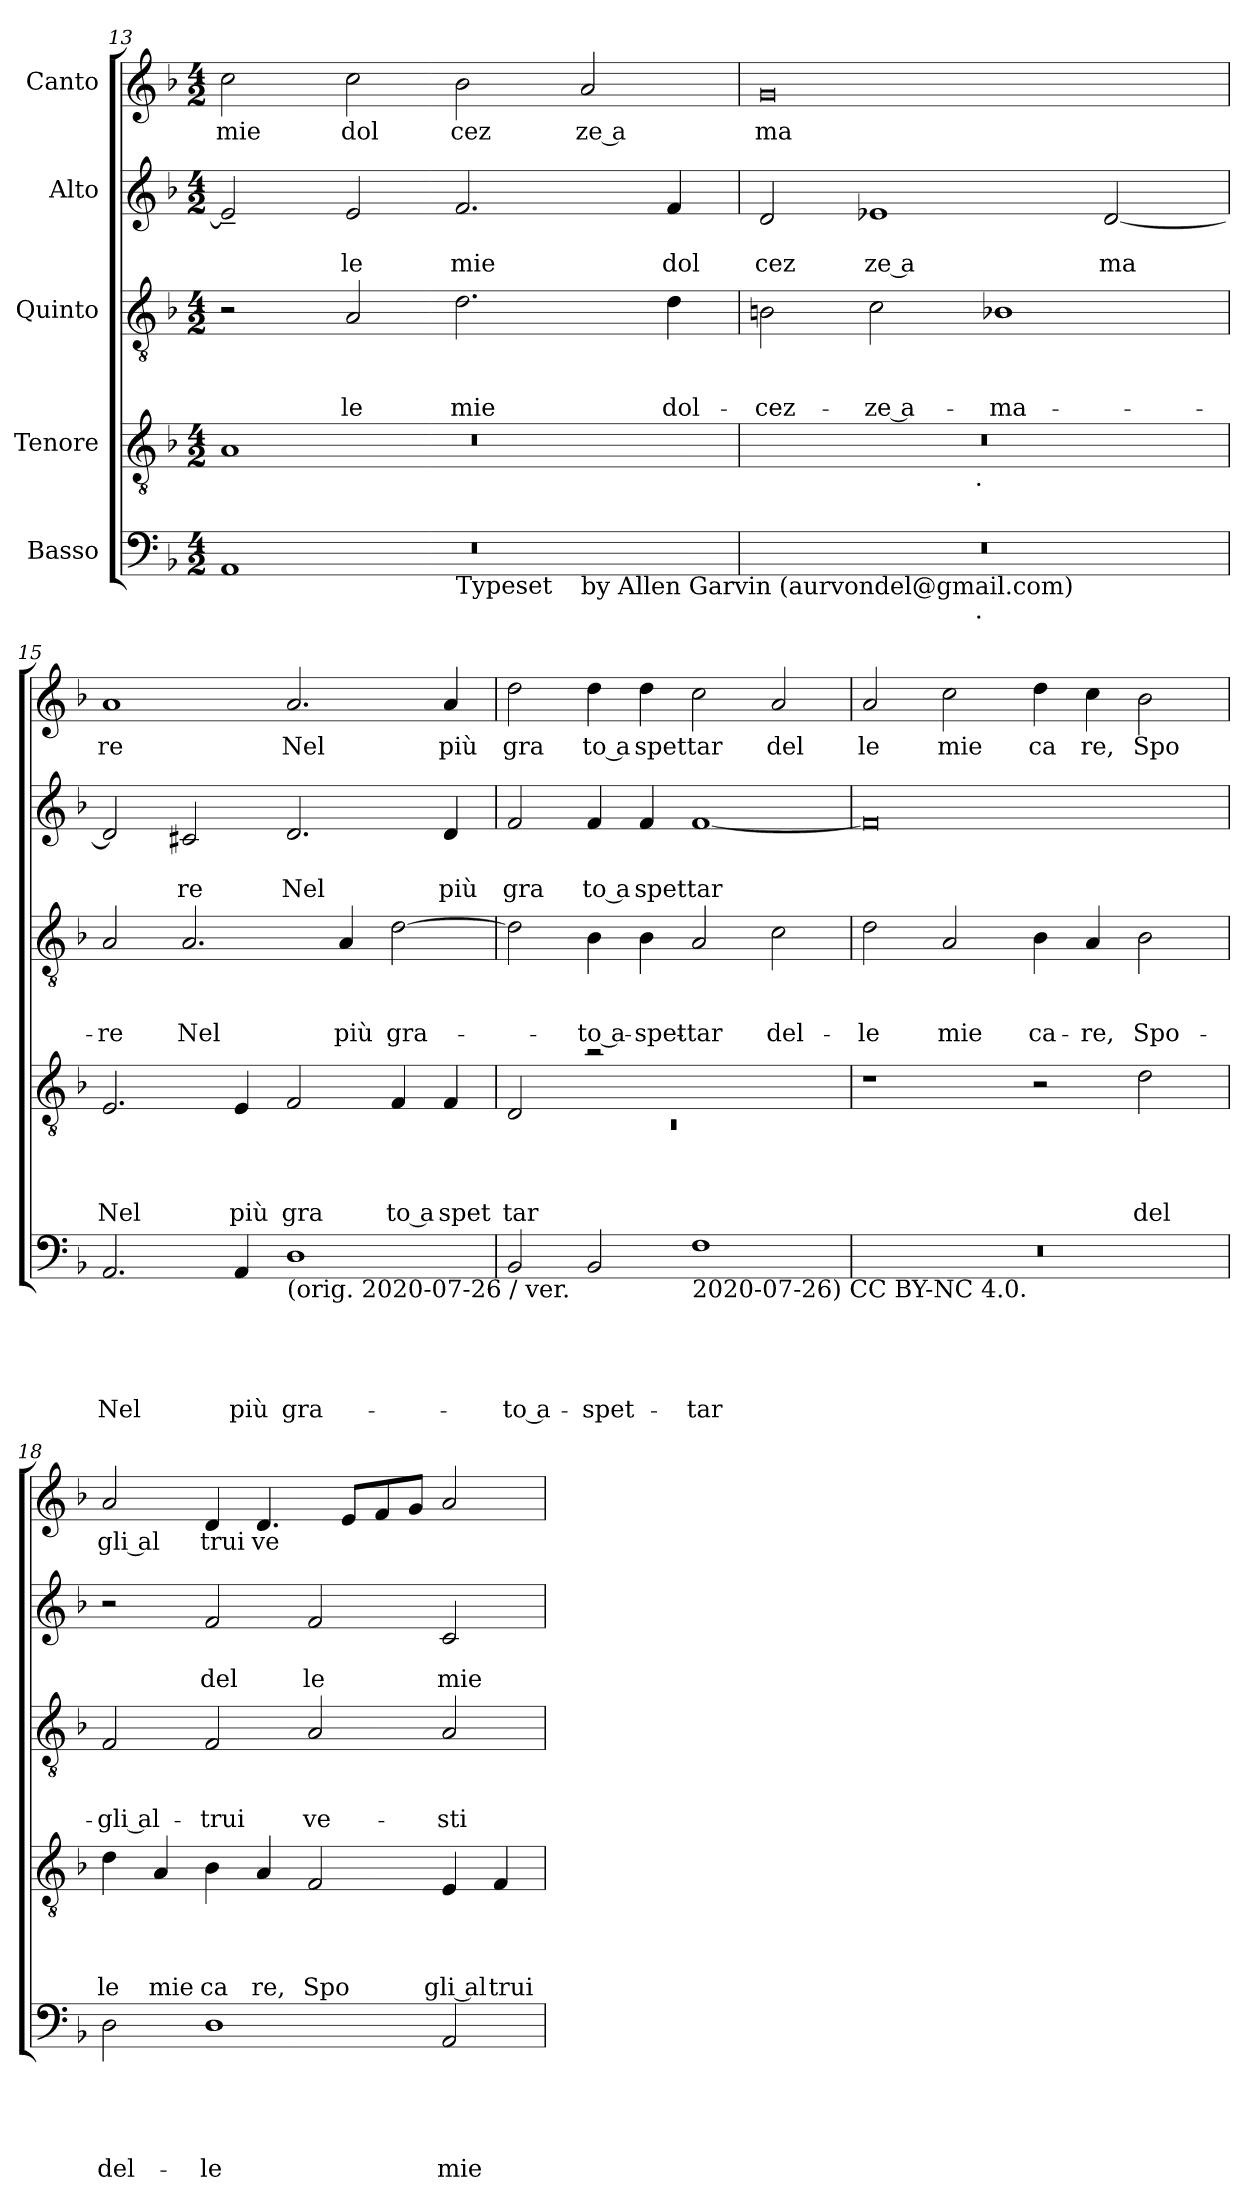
**kern	**text	**text	**text	**text	**text	**kern	**text	**text	**text	**text	**kern	**text	**text	**text	**kern	**text	**text	**kern	**text
*part5	*part5	*part5	*part5	*part5	*part5	*part4	*part4	*part4	*part4	*part4	*part3	*part3	*part3	*part3	*part2	*part2	*part2	*part1	*part1
*staff5	*staff5	*staff5	*staff5	*staff5	*staff5	*staff4	*staff4	*staff4	*staff4	*staff4	*staff3	*staff3	*staff3	*staff3	*staff2	*staff2	*staff2	*staff1	*staff1
*I"Basso	*	*	*	*	*	*I"Tenore	*	*	*	*	*I"Quinto	*	*	*	*I"Alto	*	*	*I"Canto	*
!!LO:LB:g=z
*clefF4	*	*	*	*	*	*clefGv2	*	*	*	*	*clefGv2	*	*	*	*clefG2	*	*	*clefG2	*
*ITrd-3c-5	*	*	*	*	*	*	*	*	*	*	*ITrd-3c-5	*	*	*	*ITrd-3c-5	*	*	*	*
*k[b-e-]	*	*	*	*	*	*k[b-]	*	*	*	*	*k[b-e-]	*	*	*	*k[b-e-]	*	*	*k[b-]	*
*B-:	*	*	*	*	*	*F:	*	*	*	*	*B-:	*	*	*	*B-:	*	*	*F:	*
*M4/2	*	*	*	*	*	*M4/2	*	*	*	*	*M4/2	*	*	*	*M4/2	*	*	*M4/2	*
=13	=13	=13	=13	=13	=13	=13	=13	=13	=13	=13	=13	=13	=13	=13	=13	=13	=13	=13	=13
*^	*	*	*	*	*	*^	*	*	*	*	*	*	*	*	*	*	*	*	*
*	*^	*	*	*	*	*	*	*^	*	*	*	*	*	*	*	*	*	*	*	*	*
!	!	!LO:N:vis=1	!	!	!	!	!	!	!	!LO:N:vis=1	!	!	!	!	!	!	!	!	!	!	!	!	!LO:LY:b
*	*	*^	*	*	*	*	*	*	*	*	*	*	*	*	*	*	*	*	*	*	*	*	*
0ryy	1D	0r	1.ryy	.	.	.	.	.	32ryy	1A	0r	.	.	.	.	2r	.	.	.	2a~</]	.	.	2cc\	mie
.	.	.	.	.	.	.	.	.	1ryy	.	.	.	.	.	.	.	.	.	.	.	.	.	.	.
!	!	!	!	!	!	!	!	!	!	!	!	!	!	!	!	!	!	!	!LO:LY:b	!	!	!LO:LY:b	!	!LO:LY:b
.	.	.	.	.	.	.	.	.	.	.	.	.	.	.	.	2d/	.	.	le	2a/	.	le	2cc\	dol
!	!LO:TX:b:t=Typeset	!	!	!	!	!	!	!	!	!	!	!	!	!	!	!	!	!	!	!	!	!	!	!
!	!	!	!	!	!	!	!	!	!	!	!	!	!	!	!	!	!	!	!LO:LY:b	!	!	!LO:LY:b	!	!LO:LY:b
.	1ryy	.	.	.	.	.	.	.	.	1ryy	.	.	.	.	.	2.g\	.	.	mie	2.b-/	.	mie	2b-\	cez
.	.	.	.	.	.	.	.	.	2ryy	.	.	.	.	.	.	.	.	.	.	.	.	.	.	.
!	!	!	!LO:TX:b:t=by Allen Garvin (aurvondel@gmail.com)	!	!	!	!	!	!	!	!	!	!	!	!	!	!	!	!	!	!	!	!	!
!	!	!	!	!	!	!	!	!	!	!	!	!	!	!	!	!	!	!	!	!	!	!	!	!LO:LY:b:rj
.	.	.	2ryy	.	.	.	.	.	.	.	.	.	.	.	.	.	.	.	.	.	.	.	2a/	ze a
.	.	.	.	.	.	.	.	.	4...ryy	.	.	.	.	.	.	.	.	.	.	.	.	.	.	.
!	!	!	!	!	!	!	!	!	!	!	!	!	!	!	!	!	!	!	!LO:LY:b	!	!	!LO:LY:b	!	!
.	.	.	.	.	.	.	.	.	.	.	.	.	.	.	.	4g\	.	.	dol-	4b-/	.	dol	.	.
*	*	*	*	*	*	*	*	*	*v	*v	*v	*	*	*	*	*	*	*	*	*	*	*	*	*
=14	=14	=14	=14	=14	=14	=14	=14	=14	=14	=14	=14	=14	=14	=14	=14	=14	=14	=14	=14	=14	=14	=14
!	!	!	!	!	!	!	!	!	!	!	!	!	!	!	!	!	!LO:LY:b	!	!	!LO:LY:b	!	!LO:LY:b
*	*v	*v	*v	*	*	*	*	*	*^	*	*	*	*	*	*	*	*	*	*	*	*	*
0r	2ryy	.	.	.	.	.	0r	2ryy	.	.	.	.	2en\	.	.	-cez-	2g/	.	cez	0g	ma
!	!	!	!	!	!	!	!	!	!	!	!	!	!	!	!	!LO:LY:b:rj	!	!	!LO:LY:b:rj	!	!
.	4...ryy	.	.	.	.	.	.	4...ryy	.	.	.	.	2f\	.	.	-ze a-	1a-X	.	ze a	.	.
!	!	!	!	!	!	!	!	!LO:TX:b:t=.	!	!	!	!	!	!	!	!	!	!	!	!	!
!	!LO:TX:b:t=.	!	!	!	!	!	!	!	!	!	!	!	!	!	!	!	!	!	!	!	!
.	1ryy	.	.	.	.	.	.	1ryy	.	.	.	.	.	.	.	.	.	.	.	.	.
!	!	!	!	!	!	!	!	!	!	!	!	!	!	!	!	!LO:LY:b	!	!	!	!	!
.	.	.	.	.	.	.	.	.	.	.	.	.	1e-X	.	.	-ma-	.	.	.	.	.
!	!	!	!	!	!	!	!	!	!	!	!	!	!	!	!	!	!	!	!LO:LY:b	!	!
.	.	.	.	.	.	.	.	.	.	.	.	.	.	.	.	.	[<2g/	.	ma	.	.
.	32ryy	.	.	.	.	.	.	32ryy	.	.	.	.	.	.	.	.	.	.	.	.	.
=15	=15	=15	=15	=15	=15	=15	=15	=15	=15	=15	=15	=15	=15	=15	=15	=15	=15	=15	=15	=15	=15
!	!	!	!	!	!	!LO:LY:b	!	!	!	!	!	!LO:LY:b	!	!	!	!LO:LY:b	!	!	!	!	!LO:LY:b
*v	*v	*	*	*	*	*	*	*	*	*	*	*	*	*	*	*	*	*	*	*	*
*	*	*	*	*	*	*v	*v	*	*	*	*	*	*	*	*	*	*	*	*	*
2.D/	.	.	.	.	Nel	2.E/	.	.	.	Nel	2d/	.	.	-re	2g/]	.	.	1a	re
!	!	!	!	!	!	!	!	!	!	!	!	!	!	!LO:LY:b	!	!	!LO:LY:b	!	!
.	.	.	.	.	.	.	.	.	.	.	2.d/	.	.	Nel	2f#X/	.	re	.	.
!	!	!	!	!	!LO:LY:b	!	!	!	!	!LO:LY:b	!	!	!	!	!	!	!	!	!
4D/	.	.	.	.	più	4E/	.	.	.	più	.	.	.	.	.	.	.	.	.
!LO:TX:b:t=(orig. 2020-07-26 / ver.	!	!	!	!	!	!	!	!	!	!	!	!	!	!	!	!	!	!	!
!	!	!	!	!	!LO:LY:b	!	!	!	!	!LO:LY:b	!	!	!	!	!	!	!LO:LY:b	!	!LO:LY:b
1G	.	.	.	.	gra-	2F/	.	.	.	gra	.	.	.	.	2.g/	.	Nel	2.a/	Nel
!	!	!	!	!	!	!	!	!	!	!	!	!	!	!LO:LY:b	!	!	!	!	!
.	.	.	.	.	.	.	.	.	.	.	4d/	.	.	più	.	.	.	.	.
!	!	!	!	!	!	!	!	!	!	!LO:LY:b:rj	!	!	!	!LO:LY:b	!	!	!	!	!
.	.	.	.	.	.	4F/	.	.	.	to a	[>2g\	.	.	gra-	.	.	.	.	.
!	!	!	!	!	!	!	!	!	!	!LO:LY:b	!	!	!	!	!	!	!LO:LY:b	!	!LO:LY:b
.	.	.	.	.	.	4F/	.	.	.	spet	.	.	.	.	4g/	.	più	4a/	più
=16	=16	=16	=16	=16	=16	=16	=16	=16	=16	=16	=16	=16	=16	=16	=16	=16	=16	=16	=16
*	*	*	*	*	*	*^	*	*	*	*	*	*	*	*	*	*	*	*	*
!	!	!	!	!	!LO:LY:b:rj	!	!LO:N:vis=1	!	!	!	!LO:LY:b	!	!	!	!	!	!	!LO:LY:b	!	!LO:LY:b
2E-/	.	.	.	.	-to a-	2D/	0rC	.	.	.	tar	2g\]	.	.	.	2b-/	.	gra	2dd\	gra
!	!	!	!	!	!LO:LY:b	!	!	!	!	!	!	!	!	!	!LO:LY:b:rj	!	!	!LO:LY:b:rj	!	!LO:LY:b:rj
2E-/	.	.	.	.	-spet-	2ra	.	.	.	.	.	4e-\	.	.	-to a-	4b-/	.	to a	4dd\	to a
!	!	!	!	!	!	!	!	!	!	!	!	!	!	!	!LO:LY:b	!	!	!LO:LY:b	!	!LO:LY:b
.	.	.	.	.	.	.	.	.	.	.	.	4e-\	.	.	-spet-	4b-/	.	spet	4dd\	spet
!LO:TX:b:t=2020-07-26) CC BY-NC 4.0	!	!	!	!	!	!	!	!	!	!	!	!	!	!	!	!	!	!	!	!
!	!	!	!	!	!LO:LY:b	!	!	!	!	!	!	!	!	!	!LO:LY:b	!	!	!LO:LY:b	!	!LO:LY:b
1B-	.	.	.	.	-tar	1ryy	.	.	.	.	.	2d/	.	.	-tar	[<1b-	.	tar	2cc\	tar
!	!	!	!	!	!	!	!	!	!	!	!	!	!	!	!LO:LY:b	!	!	!	!	!LO:LY:b
.	.	.	.	.	.	.	.	.	.	.	.	2f\	.	.	del-	.	.	.	2a/	del
*	*	*	*	*	*	*v	*v	*	*	*	*	*	*	*	*	*	*	*	*	*
=17	=17	=17	=17	=17	=17	=17	=17	=17	=17	=17	=17	=17	=17	=17	=17	=17	=17	=17	=17
!	!	!	!	!	!	!	!	!	!	!	!	!	!	!LO:LY:b	!	!	!	!	!LO:LY:b
*^	*	*	*	*	*	*	*	*	*	*	*	*	*	*	*	*	*	*	*
0r	2ryy	.	.	.	.	.	1r	.	.	.	.	2g\	.	.	-le	0b-]	.	.	2a/	le
!	!	!	!	!	!	!	!	!	!	!	!	!	!	!	!LO:LY:b	!	!	!	!	!LO:LY:b
.	4...ryy	.	.	.	.	.	.	.	.	.	.	2d/	.	.	mie	.	.	.	2cc\	mie
!	!LO:TX:b:t=.	!	!	!	!	!	!	!	!	!	!	!	!	!	!	!	!	!	!	!
.	1ryy	.	.	.	.	.	.	.	.	.	.	.	.	.	.	.	.	.	.	.
!	!	!	!	!	!	!	!	!	!	!	!	!	!	!	!LO:LY:b	!	!	!	!	!LO:LY:b
.	.	.	.	.	.	.	2r	.	.	.	.	4e-\	.	.	ca-	.	.	.	4dd\	ca
!	!	!	!	!	!	!	!	!	!	!	!	!	!	!	!LO:LY:b	!	!	!	!	!LO:LY:b
.	.	.	.	.	.	.	.	.	.	.	.	4d/	.	.	-re,	.	.	.	4cc\	re,
!	!	!	!	!	!	!	!	!	!	!	!LO:LY:b	!	!	!	!LO:LY:b	!	!	!	!	!LO:LY:b
.	.	.	.	.	.	.	2d\	.	.	.	del	2e-\	.	.	Spo-	.	.	.	2b-\	Spo
.	32ryy	.	.	.	.	.	.	.	.	.	.	.	.	.	.	.	.	.	.	.
=18	=18	=18	=18	=18	=18	=18	=18	=18	=18	=18	=18	=18	=18	=18	=18	=18	=18	=18	=18	=18
!	!	!	!	!	!	!LO:LY:b	!	!	!	!	!LO:LY:b	!	!	!	!LO:LY:b:rj	!	!	!	!	!LO:LY:b:rj
*v	*v	*	*	*	*	*	*	*	*	*	*	*	*	*	*	*	*	*	*	*
2G\	.	.	.	.	del-	4d\	.	.	.	le	2B-/	.	.	-gli al-	2r	.	.	2a/	gli al
!	!	!	!	!	!	!	!	!	!	!LO:LY:b	!	!	!	!	!	!	!	!	!
.	.	.	.	.	.	(4A/	.	.	.	mie	.	.	.	.	.	.	.	.	.
!	!	!	!	!	!LO:LY:b	!	!	!	!	!LO:LY:b	!	!	!	!LO:LY:b	!	!	!LO:LY:b	!	!LO:LY:b
1G	.	.	.	.	-le	4B-\	.	.	.	ca	2B-/	.	.	-trui	2b-/	.	del	4d/	trui
!	!	!	!	!	!	!	!	!	!	!LO:LY:b	!	!	!	!	!	!	!	!	!LO:LY:b
.	.	.	.	.	.	4A/	.	.	.	re,	.	.	.	.	.	.	.	4.d/	ve
!	!	!	!	!	!	!	!	!	!	!LO:LY:b	!	!	!	!LO:LY:b	!	!	!LO:LY:b	!	!
.	.	.	.	.	.	2F/	.	.	.	Spo	2d/	.	.	ve-	2b-/	.	le	.	.
.	.	.	.	.	.	.	.	.	.	.	.	.	.	.	.	.	.	8e/L	.
.	.	.	.	.	.	.	.	.	.	.	.	.	.	.	.	.	.	8f/	.
.	.	.	.	.	.	.	.	.	.	.	.	.	.	.	.	.	.	8g/J	.
!	!	!	!	!	!LO:LY:b	!	!	!	!	!LO:LY:b:rj	!	!	!	!LO:LY:b	!	!	!LO:LY:b	!	!
2D/	.	.	.	.	mie	4E/	.	.	.	gli al	2d/	.	.	-sti	2f/	.	mie	2a/	.
!	!	!	!	!	!	!	!	!	!	!LO:LY:b	!	!	!	!	!	!	!	!	!
.	.	.	.	.	.	4F/	.	.	.	trui	.	.	.	.	.	.	.	.	.
=	=	=	=	=	=	=	=	=	=	=	=	=	=	=	=	=	=	=	=
*-	*-	*-	*-	*-	*-	*-	*-	*-	*-	*-	*-	*-	*-	*-	*-	*-	*-	*-	*-
